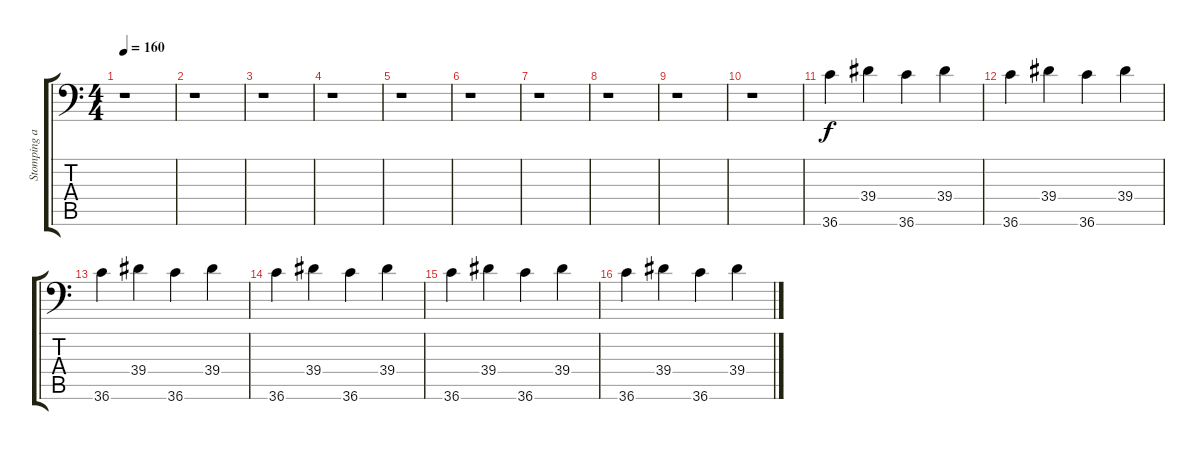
\track ("Stomping and Clapping" "Stomping a") {instrument acousticgrandpiano}
\staff {score tabs}
\tuning (C-1 C-1 C-1 C-1 C-1 C-1) {hide}
\ts (4 4)
\tempo 160
\clef f4
\ks c
r.1{dy f} |
r.1 |
r.1 |
r.1 |
r.1 |
r.1 |
r.1 |
r.1 |
r.1 |
r.1 |
36.6.4 39.4.4 36.6.4 39.4.4 |
36.6.4 39.4.4 36.6.4 39.4.4 |
36.6.4 39.4.4 36.6.4 39.4.4 |
36.6.4 39.4.4 36.6.4 39.4.4 |
36.6.4 39.4.4 36.6.4 39.4.4 |
36.6.4 39.4.4 36.6.4 39.4.4
